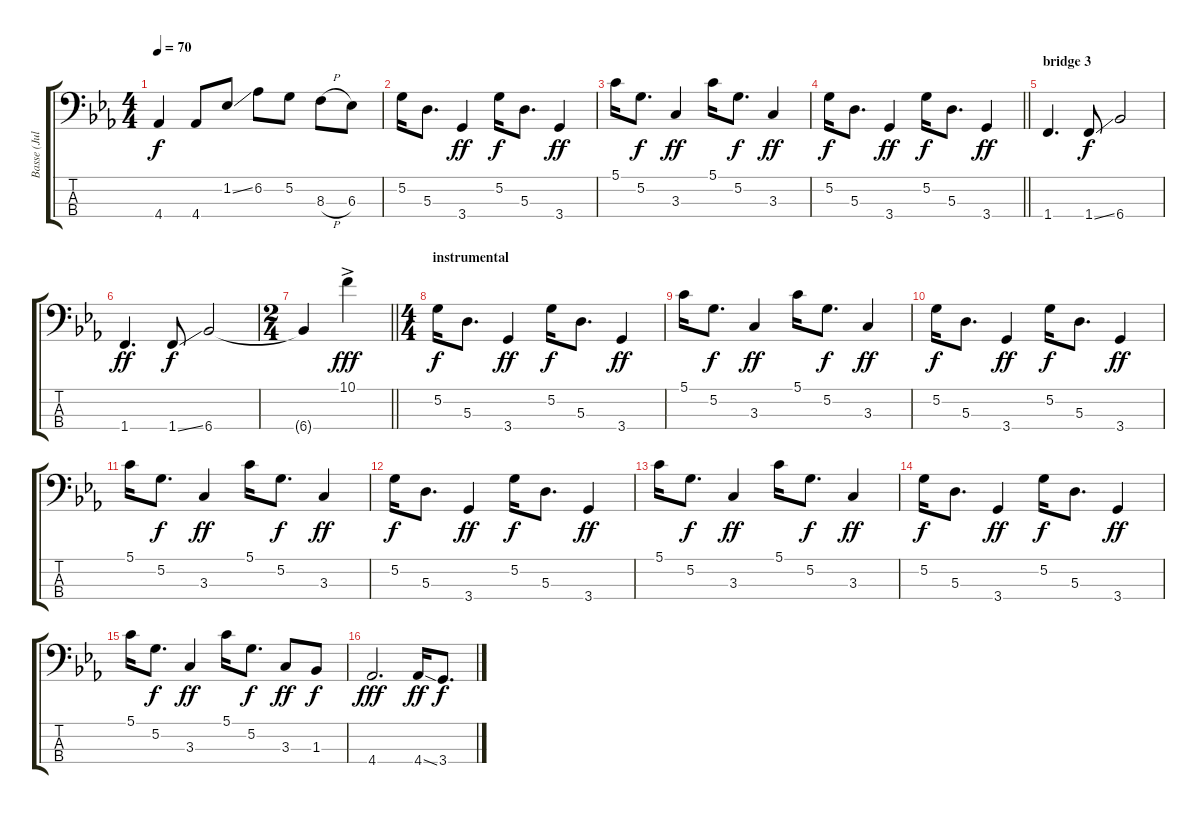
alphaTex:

\track ("Basse (Julien)" "Basse (Jul") {instrument electricbassfinger}
\staff {score tabs}
\tuning (G2 D2 A1 E1) {hide}
\ts (4 4)
\tempo 70
\clef f4
\ks eb
4.4.4{dy f} 4.4.8 1.2{ss}.8 6.2.8 5.2.8 8.3{h}.8 6.3.8 |
5.2.16 5.3.8{d} 3.4.4{dy ff} 5.2.16{dy f} 5.3.8{d} 3.4.4{dy ff} |
5.1.16 5.2.8{d dy f} 3.3.4{dy ff} 5.1.16 5.2.8{d dy f} 3.3.4{dy ff} |
\barLineRight lightlight
5.2.16{dy f} 5.3.8{d} 3.4.4{dy ff} 5.2.16{dy f} 5.3.8{d} 3.4.4{dy ff} |
\section ("" "bridge 3")
1.4.4{d} 1.4{ss}.8{dy f} 6.4.2 |
1.4.4{d dy ff} 1.4{ss}.8{dy f} 6.4.2 |
\ts (2 4)
\barLineRight lightlight
6.4{t}.4 10.1{ac}.4{dy fff} |
\ts (4 4)
\section ("" "instrumental")
5.2.16{dy f} 5.3.8{d} 3.4.4{dy ff} 5.2.16{dy f} 5.3.8{d} 3.4.4{dy ff} |
5.1.16 5.2.8{d dy f} 3.3.4{dy ff} 5.1.16 5.2.8{d dy f} 3.3.4{dy ff} |
5.2.16{dy f} 5.3.8{d} 3.4.4{dy ff} 5.2.16{dy f} 5.3.8{d} 3.4.4{dy ff} |
5.1.16 5.2.8{d dy f} 3.3.4{dy ff} 5.1.16 5.2.8{d dy f} 3.3.4{dy ff} |
5.2.16{dy f} 5.3.8{d} 3.4.4{dy ff} 5.2.16{dy f} 5.3.8{d} 3.4.4{dy ff} |
5.1.16 5.2.8{d dy f} 3.3.4{dy ff} 5.1.16 5.2.8{d dy f} 3.3.4{dy ff} |
5.2.16{dy f} 5.3.8{d} 3.4.4{dy ff} 5.2.16{dy f} 5.3.8{d} 3.4.4{dy ff} |
5.1.16 5.2.8{d dy f} 3.3.4{dy ff} 5.1.16 5.2.8{d dy f} 3.3.8{dy ff} 1.3.8{dy f} |
4.4.2{d dy fff} 4.4{ss}.16{dy ff} 3.4.8{d dy f}
